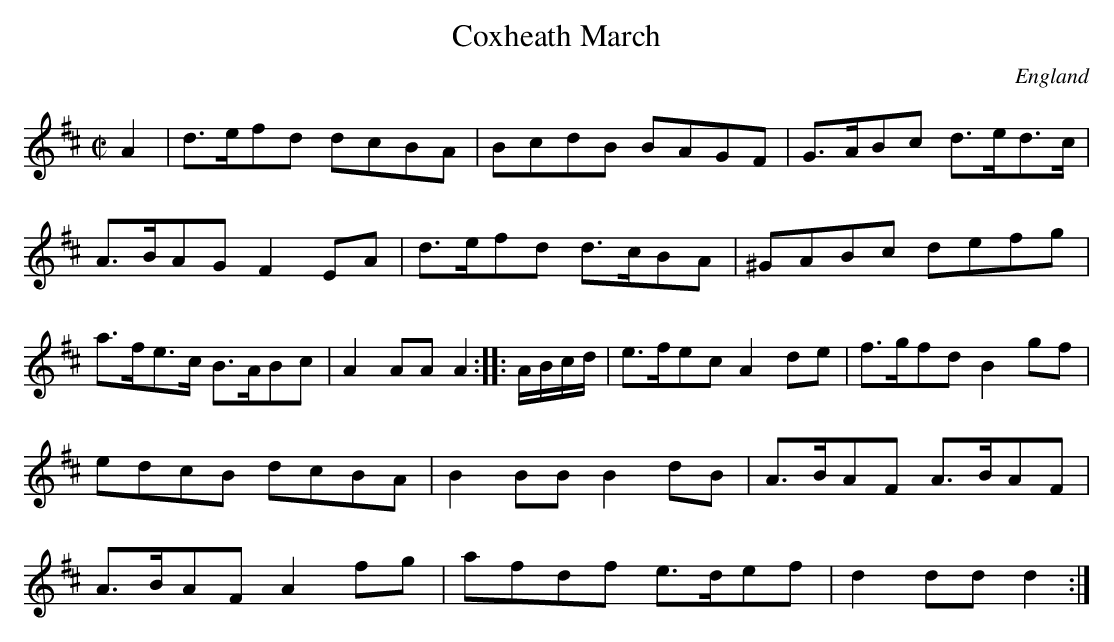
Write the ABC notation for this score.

X:1
T:Coxheath March
M:C|
O:England
K:D major
A2|d>efd dcBA|BcdB BAGF|\
G>ABc d>ed>c|A>BAGF2EA|\
d>efd d>cBA|^GABc defg|a>fe>c B>ABc|A2AA A2::\
A/2B/2c/2d/2|e>fec A2de|f>gfd B2gf|\
edcB dcBA|B2BB B2dB|\
A>BAF A>BAF|A>BAF A2fg|\
afdf e>def|d2dd d2:|
